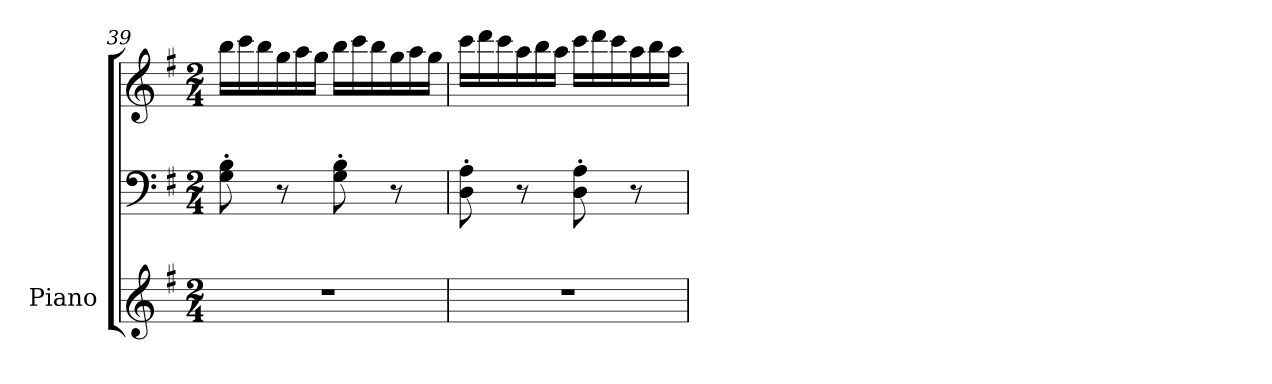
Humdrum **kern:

**kern	**kern	**kern
*part1	*part1	*part1
*staff3	*staff2	*staff1
*I"Piano	*	*
*I'Pno	*	*
*clefG2	*clefF4	*clefG2
*k[f#]	*k[f#]	*k[f#]
*M2/4	*M2/4	*M2/4
*	*	*Xtuplet
=39	=39	=39
2r	8G\' 8B\'	24bb\LL
.	.	24ccc\
.	.	24bb\
.	8r	24gg\
.	.	24aa\
.	.	24gg\JJ
.	8G\' 8B\'	24bb\LL
.	.	24ccc\
.	.	24bb\
.	8r	24gg\
.	.	24aa\
.	.	24gg\JJ
=40	=40	=40
2r	8D\' 8A\'	24ccc\LL
.	.	24ddd\
.	.	24ccc\
.	8r	24aa\
.	.	24bb\
.	.	24aa\JJ
.	8D\' 8A\'	24ccc\LL
.	.	24ddd\
.	.	24ccc\
.	8r	24aa\
.	.	24bb\
.	.	24aa\JJ
=	=	=
*-	*-	*-
